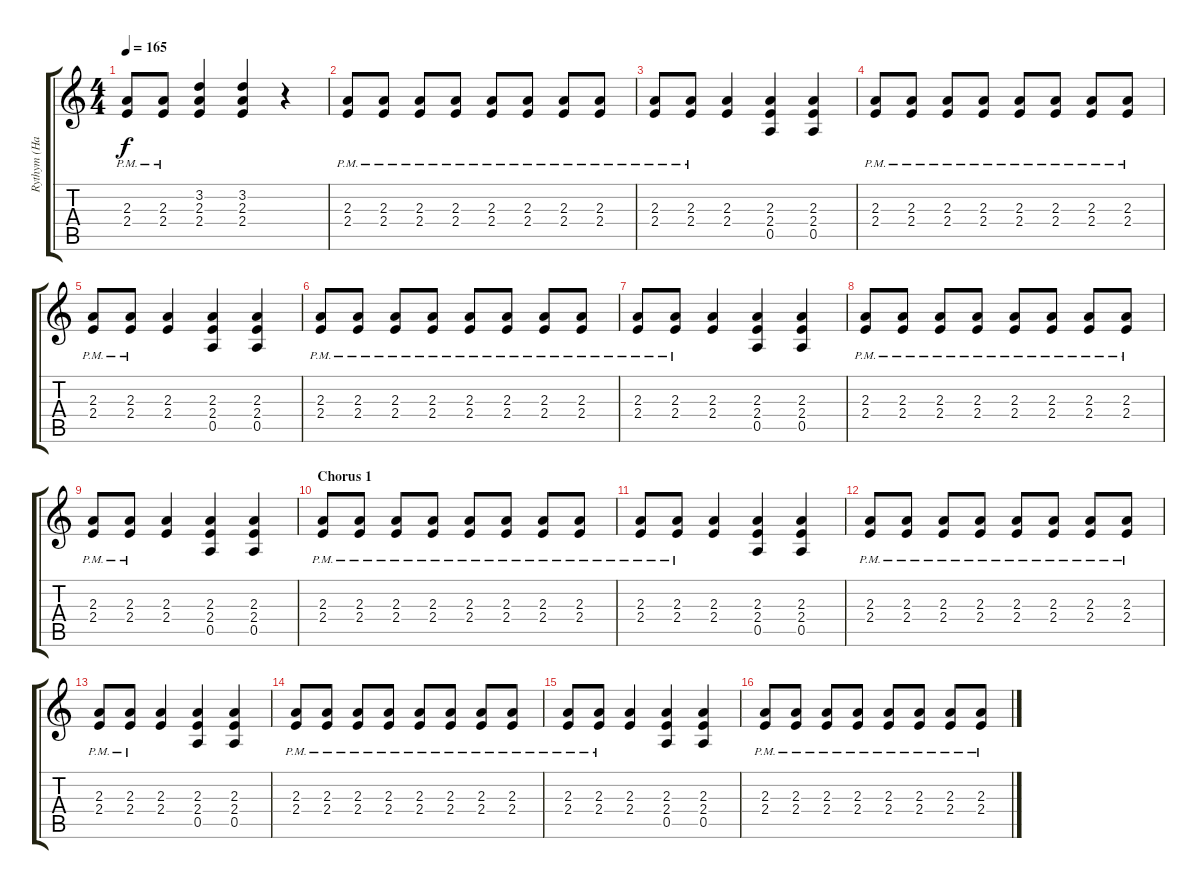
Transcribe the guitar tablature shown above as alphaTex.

\track ("Rythym (Hari Nana)" "Rythym (Ha") {instrument overdrivenguitar}
\staff {score tabs}
\tuning (E4 B3 G3 D3 A2 E2) {hide}
\ts (4 4)
\tempo 165
\clef g2
\ks c
(2.3{pm} 2.4{pm}).8{dy f} (2.3{pm} 2.4{pm}).8 (3.2 2.3 2.4).4 (3.2 2.3 2.4).4 r.4 |
(2.3{pm} 2.4{pm}).8 (2.3{pm} 2.4{pm}).8 (2.3{pm} 2.4{pm}).8 (2.3{pm} 2.4{pm}).8 (2.3{pm} 2.4{pm}).8 (2.3{pm} 2.4{pm}).8 (2.3{pm} 2.4{pm}).8 (2.3{pm} 2.4{pm}).8 |
(2.3{pm} 2.4{pm}).8 (2.3{pm} 2.4{pm}).8 (2.3 2.4).4 (2.3 2.4 0.5).4 (2.3 2.4 0.5).4 |
(2.3{pm} 2.4{pm}).8 (2.3{pm} 2.4{pm}).8 (2.3{pm} 2.4{pm}).8 (2.3{pm} 2.4{pm}).8 (2.3{pm} 2.4{pm}).8 (2.3{pm} 2.4{pm}).8 (2.3{pm} 2.4{pm}).8 (2.3{pm} 2.4{pm}).8 |
(2.3{pm} 2.4{pm}).8 (2.3{pm} 2.4{pm}).8 (2.3 2.4).4 (2.3 2.4 0.5).4 (2.3 2.4 0.5).4 |
(2.3{pm} 2.4{pm}).8 (2.3{pm} 2.4{pm}).8 (2.3{pm} 2.4{pm}).8 (2.3{pm} 2.4{pm}).8 (2.3{pm} 2.4{pm}).8 (2.3{pm} 2.4{pm}).8 (2.3{pm} 2.4{pm}).8 (2.3{pm} 2.4{pm}).8 |
(2.3{pm} 2.4{pm}).8 (2.3{pm} 2.4{pm}).8 (2.3 2.4).4 (2.3 2.4 0.5).4 (2.3 2.4 0.5).4 |
(2.3{pm} 2.4{pm}).8 (2.3{pm} 2.4{pm}).8 (2.3{pm} 2.4{pm}).8 (2.3{pm} 2.4{pm}).8 (2.3{pm} 2.4{pm}).8 (2.3{pm} 2.4{pm}).8 (2.3{pm} 2.4{pm}).8 (2.3{pm} 2.4{pm}).8 |
(2.3{pm} 2.4{pm}).8 (2.3{pm} 2.4{pm}).8 (2.3 2.4).4 (2.3 2.4 0.5).4 (2.3 2.4 0.5).4 |
\section ("" "Chorus 1")
(2.3{pm} 2.4{pm}).8 (2.3{pm} 2.4{pm}).8 (2.3{pm} 2.4{pm}).8 (2.3{pm} 2.4{pm}).8 (2.3{pm} 2.4{pm}).8 (2.3{pm} 2.4{pm}).8 (2.3{pm} 2.4{pm}).8 (2.3{pm} 2.4{pm}).8 |
(2.3{pm} 2.4{pm}).8 (2.3{pm} 2.4{pm}).8 (2.3 2.4).4 (2.3 2.4 0.5).4 (2.3 2.4 0.5).4 |
(2.3{pm} 2.4{pm}).8 (2.3{pm} 2.4{pm}).8 (2.3{pm} 2.4{pm}).8 (2.3{pm} 2.4{pm}).8 (2.3{pm} 2.4{pm}).8 (2.3{pm} 2.4{pm}).8 (2.3{pm} 2.4{pm}).8 (2.3{pm} 2.4{pm}).8 |
(2.3{pm} 2.4{pm}).8 (2.3{pm} 2.4{pm}).8 (2.3 2.4).4 (2.3 2.4 0.5).4 (2.3 2.4 0.5).4 |
(2.3{pm} 2.4{pm}).8 (2.3{pm} 2.4{pm}).8 (2.3{pm} 2.4{pm}).8 (2.3{pm} 2.4{pm}).8 (2.3{pm} 2.4{pm}).8 (2.3{pm} 2.4{pm}).8 (2.3{pm} 2.4{pm}).8 (2.3{pm} 2.4{pm}).8 |
(2.3{pm} 2.4{pm}).8 (2.3{pm} 2.4{pm}).8 (2.3 2.4).4 (2.3 2.4 0.5).4 (2.3 2.4 0.5).4 |
(2.3{pm} 2.4{pm}).8 (2.3{pm} 2.4{pm}).8 (2.3{pm} 2.4{pm}).8 (2.3{pm} 2.4{pm}).8 (2.3{pm} 2.4{pm}).8 (2.3{pm} 2.4{pm}).8 (2.3{pm} 2.4{pm}).8 (2.3{pm} 2.4{pm}).8
